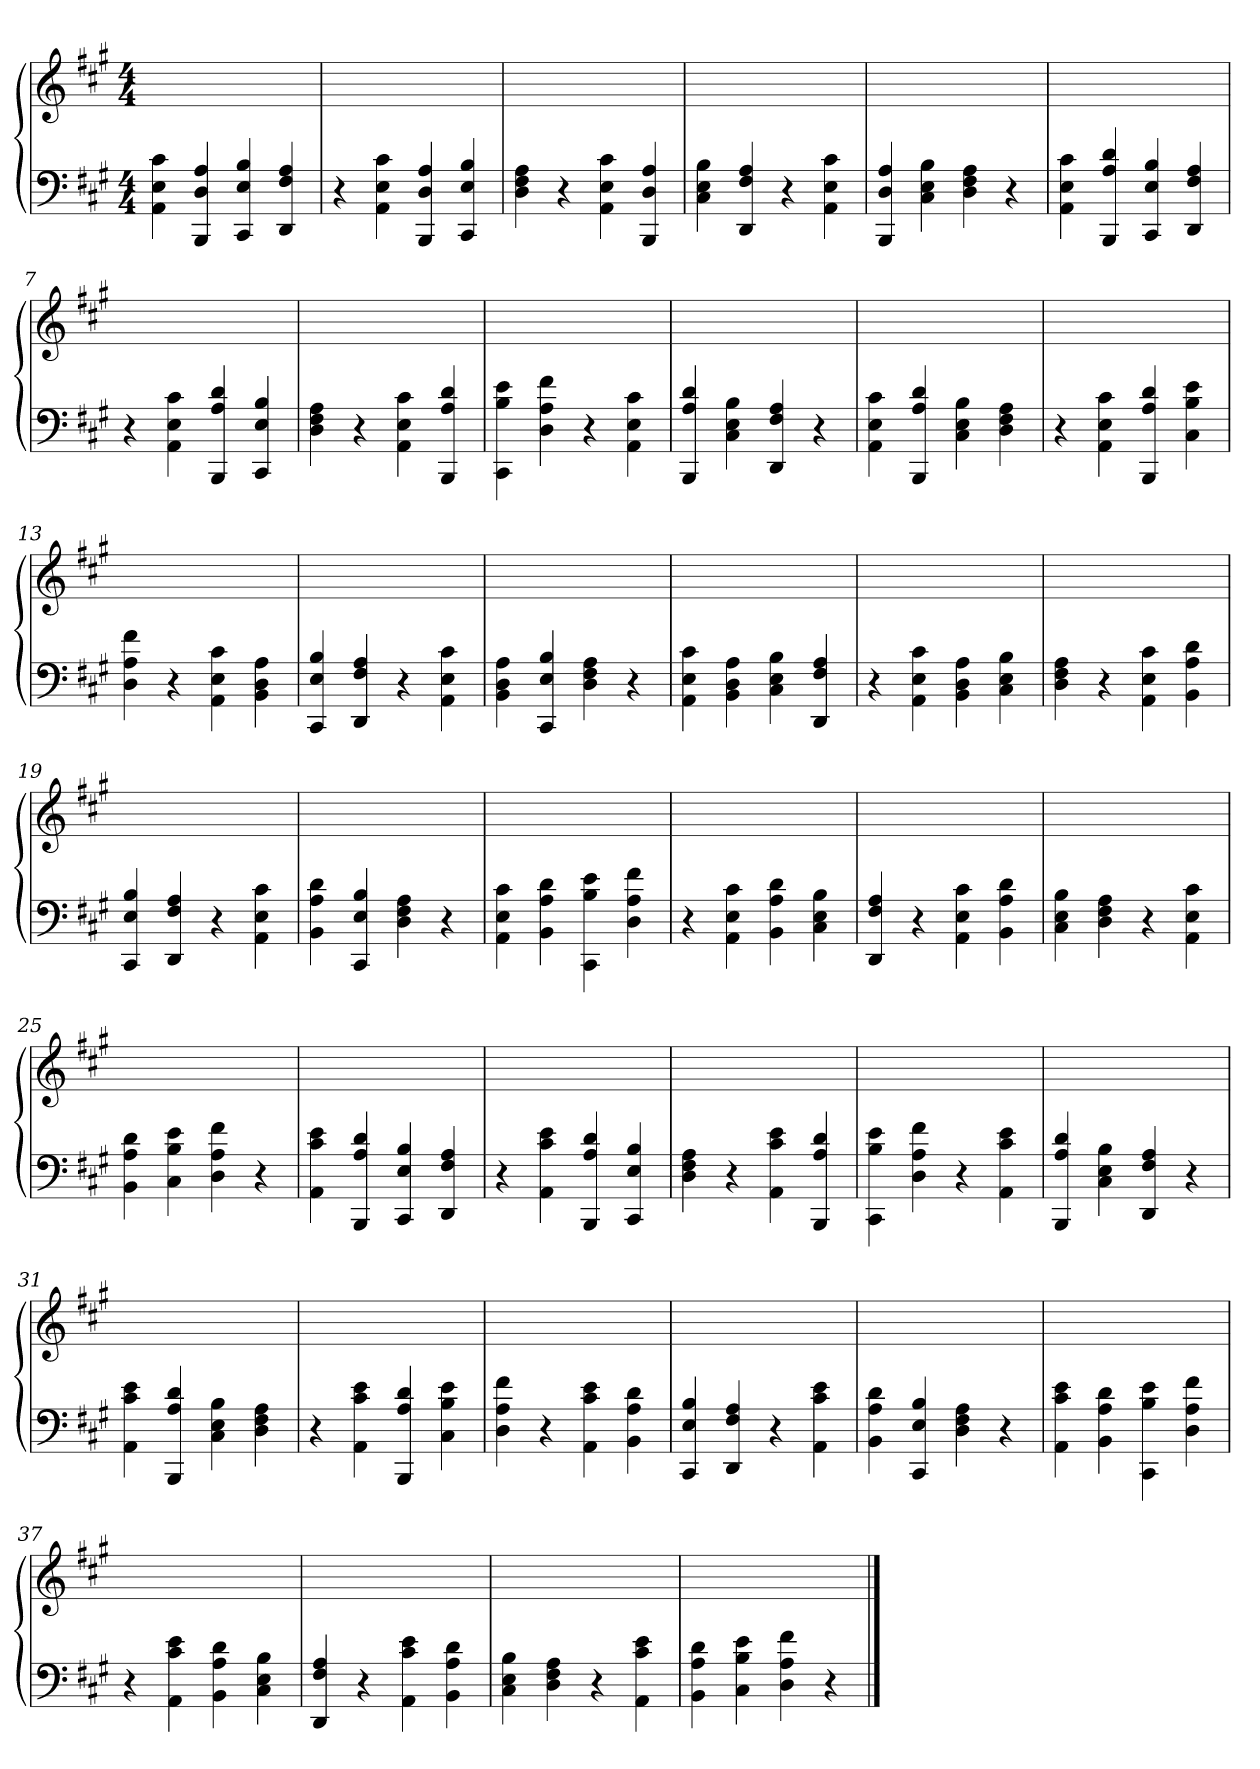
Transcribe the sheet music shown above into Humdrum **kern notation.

**kern	**kern
*part2	*part1
*staff2	*staff1
*clefF4	*clefG2
*k[f#c#g#]	*k[f#c#g#]
*A:	*A:
*M4/4	*M4/4
*MM60	*MM60
=1	=1
4AA 4E 4c#	1ryy
4BBB 4D 4A	.
4CC# 4E 4B	.
4DD 4F# 4A	.
=2	=2
4r	1ryy
4AA 4E 4c#	.
4BBB 4D 4A	.
4CC# 4E 4B	.
=3	=3
4D 4F# 4A	1ryy
4r	.
4AA 4E 4c#	.
4BBB 4D 4A	.
=4	=4
4C# 4E 4B	1ryy
4DD 4F# 4A	.
4r	.
4AA 4E 4c#	.
=5	=5
4BBB 4D 4A	1ryy
4C# 4E 4B	.
4D 4F# 4A	.
4r	.
=6	=6
4AA 4E 4c#	1ryy
4BBB 4A 4d	.
4CC# 4E 4B	.
4DD 4F# 4A	.
=7	=7
4r	1ryy
4AA 4E 4c#	.
4BBB 4A 4d	.
4CC# 4E 4B	.
=8	=8
4D 4F# 4A	1ryy
4r	.
4AA 4E 4c#	.
4BBB 4A 4d	.
=9	=9
4CC# 4B 4e	1ryy
4D 4A 4f#	.
4r	.
4AA 4E 4c#	.
=10	=10
4BBB 4A 4d	1ryy
4C# 4E 4B	.
4DD 4F# 4A	.
4r	.
=11	=11
4AA 4E 4c#	1ryy
4BBB 4A 4d	.
4C# 4E 4B	.
4D 4F# 4A	.
=12	=12
4r	1ryy
4AA 4E 4c#	.
4BBB 4A 4d	.
4C# 4B 4e	.
=13	=13
4D 4A 4f#	1ryy
4r	.
4AA 4E 4c#	.
4BB 4D 4A	.
=14	=14
4CC# 4E 4B	1ryy
4DD 4F# 4A	.
4r	.
4AA 4E 4c#	.
=15	=15
4BB 4D 4A	1ryy
4CC# 4E 4B	.
4D 4F# 4A	.
4r	.
=16	=16
4AA 4E 4c#	1ryy
4BB 4D 4A	.
4C# 4E 4B	.
4DD 4F# 4A	.
=17	=17
4r	1ryy
4AA 4E 4c#	.
4BB 4D 4A	.
4C# 4E 4B	.
=18	=18
4D 4F# 4A	1ryy
4r	.
4AA 4E 4c#	.
4BB 4A 4d	.
=19	=19
4CC# 4E 4B	1ryy
4DD 4F# 4A	.
4r	.
4AA 4E 4c#	.
=20	=20
4BB 4A 4d	1ryy
4CC# 4E 4B	.
4D 4F# 4A	.
4r	.
=21	=21
4AA 4E 4c#	1ryy
4BB 4A 4d	.
4CC# 4B 4e	.
4D 4A 4f#	.
=22	=22
4r	1ryy
4AA 4E 4c#	.
4BB 4A 4d	.
4C# 4E 4B	.
=23	=23
4DD 4F# 4A	1ryy
4r	.
4AA 4E 4c#	.
4BB 4A 4d	.
=24	=24
4C# 4E 4B	1ryy
4D 4F# 4A	.
4r	.
4AA 4E 4c#	.
=25	=25
4BB 4A 4d	1ryy
4C# 4B 4e	.
4D 4A 4f#	.
4r	.
=26	=26
4AA 4c# 4e	1ryy
4BBB 4A 4d	.
4CC# 4E 4B	.
4DD 4F# 4A	.
=27	=27
4r	1ryy
4AA 4c# 4e	.
4BBB 4A 4d	.
4CC# 4E 4B	.
=28	=28
4D 4F# 4A	1ryy
4r	.
4AA 4c# 4e	.
4BBB 4A 4d	.
=29	=29
4CC# 4B 4e	1ryy
4D 4A 4f#	.
4r	.
4AA 4c# 4e	.
=30	=30
4BBB 4A 4d	1ryy
4C# 4E 4B	.
4DD 4F# 4A	.
4r	.
=31	=31
4AA 4c# 4e	1ryy
4BBB 4A 4d	.
4C# 4E 4B	.
4D 4F# 4A	.
=32	=32
4r	1ryy
4AA 4c# 4e	.
4BBB 4A 4d	.
4C# 4B 4e	.
=33	=33
4D 4A 4f#	1ryy
4r	.
4AA 4c# 4e	.
4BB 4A 4d	.
=34	=34
4CC# 4E 4B	1ryy
4DD 4F# 4A	.
4r	.
4AA 4c# 4e	.
=35	=35
4BB 4A 4d	1ryy
4CC# 4E 4B	.
4D 4F# 4A	.
4r	.
=36	=36
4AA 4c# 4e	1ryy
4BB 4A 4d	.
4CC# 4B 4e	.
4D 4A 4f#	.
=37	=37
4r	1ryy
4AA 4c# 4e	.
4BB 4A 4d	.
4C# 4E 4B	.
=38	=38
4DD 4F# 4A	1ryy
4r	.
4AA 4c# 4e	.
4BB 4A 4d	.
=39	=39
4C# 4E 4B	1ryy
4D 4F# 4A	.
4r	.
4AA 4c# 4e	.
=40	=40
4BB 4A 4d	1ryy
4C# 4B 4e	.
4D 4A 4f#	.
4r	.
==	==
*-	*-
